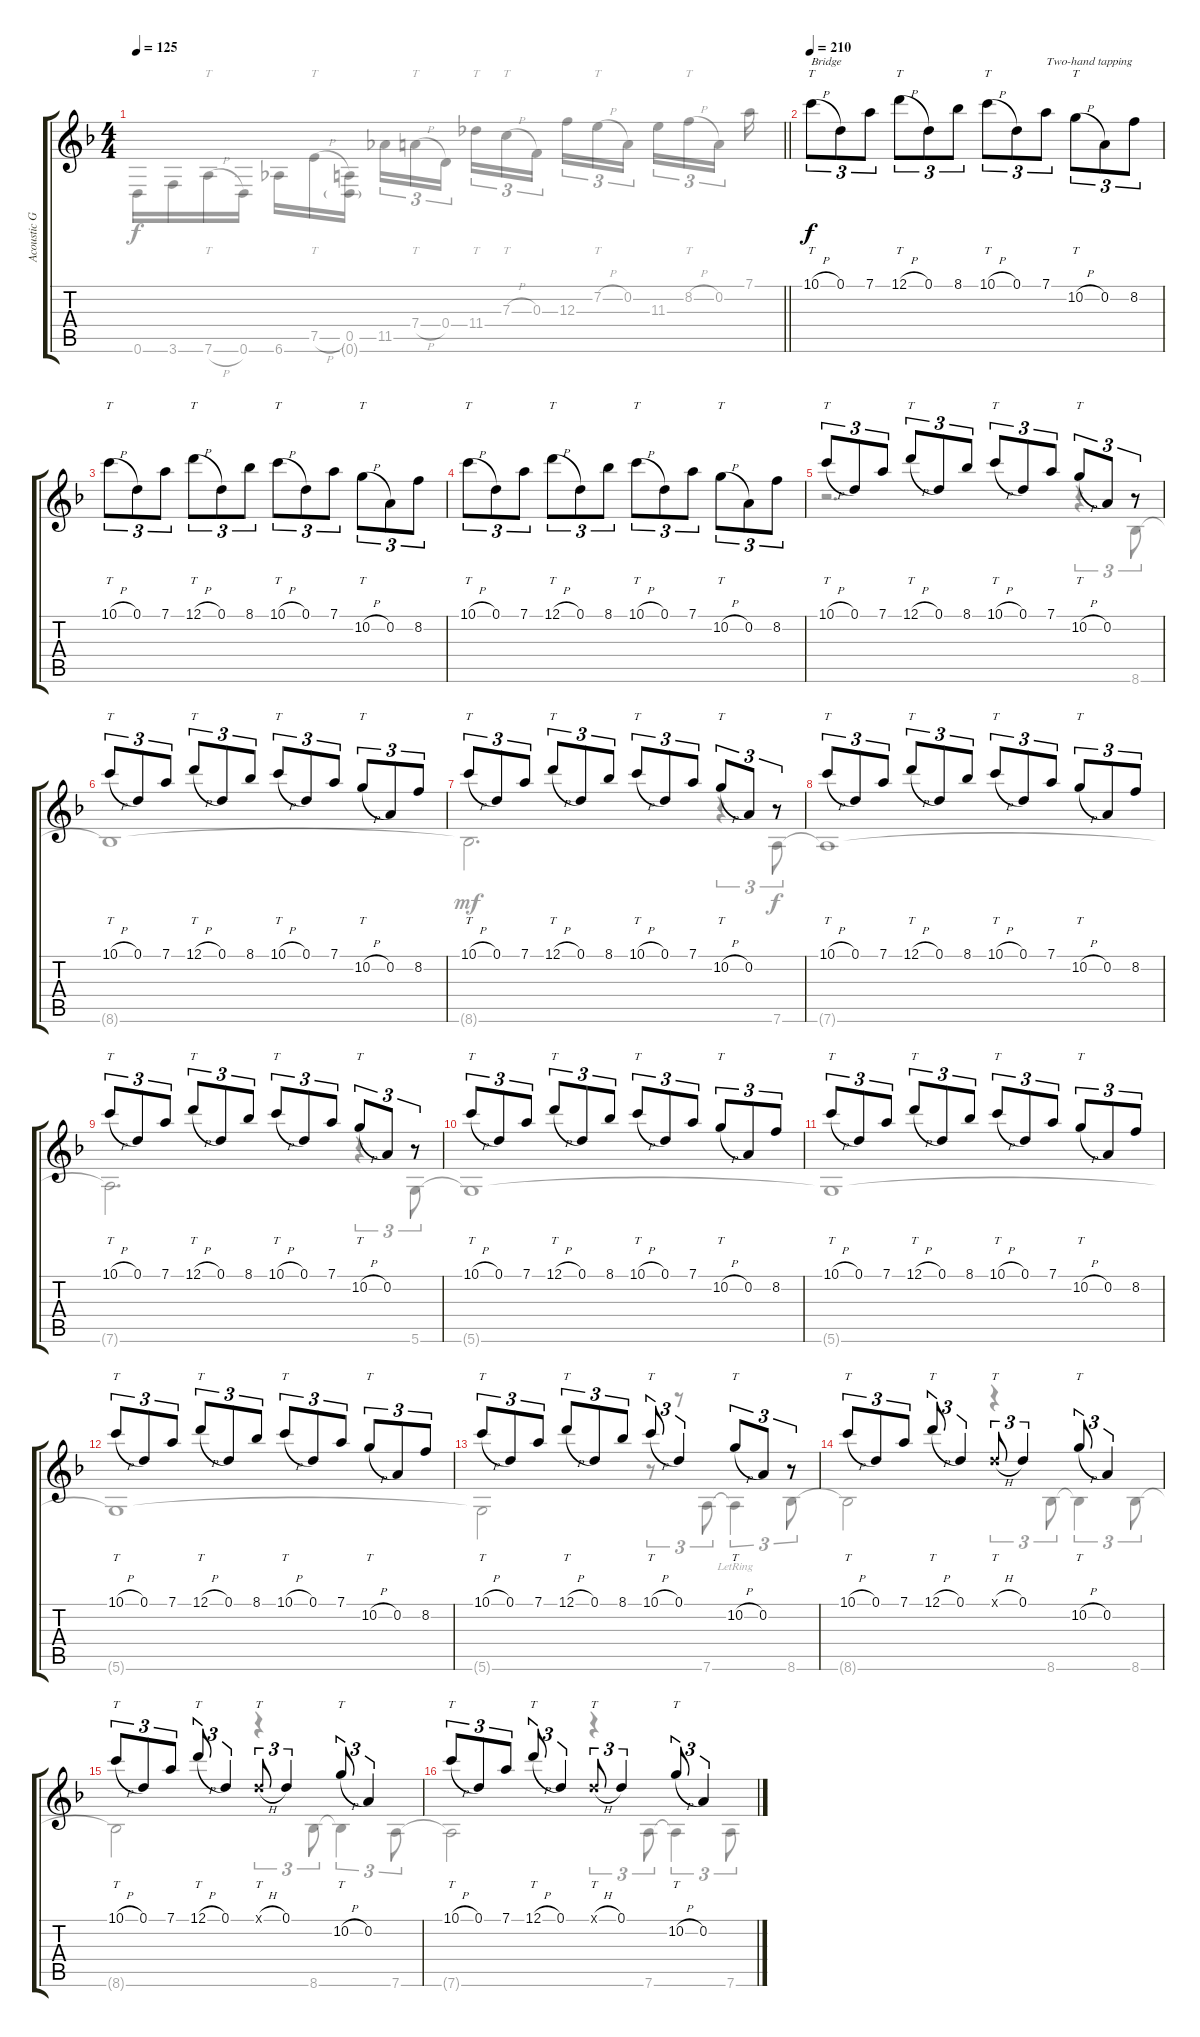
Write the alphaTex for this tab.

\track ("Acoustic Guitar" "Acoustic G") {instrument acousticguitarsteel}
\staff {score tabs}
\tuning (D4 A3 F3 D3 A2 D2) {hide}
\voice
\ts (4 4)
\tempo 125
\clef g2
\barLineRight lightlight
\ks dminor
|
\tempo 210
10.1{h}.8{tt tu (3 2) txt "Bridge" dy f} 0.1.8{tu (3 2)} 7.1.8{tu (3 2)} 12.1{h}.8{tt tu (3 2)} 0.1.8{tu (3 2)} 8.1.8{tu (3 2)} 10.1{h}.8{tt tu (3 2)} 0.1.8{tu (3 2)} 7.1.8{tu (3 2) txt "Two-hand tapping"} 10.2{h}.8{tt tu (3 2)} 0.2.8{tu (3 2)} 8.2.8{tu (3 2)} |
10.1{h}.8{tt tu (3 2)} 0.1.8{tu (3 2)} 7.1.8{tu (3 2)} 12.1{h}.8{tt tu (3 2)} 0.1.8{tu (3 2)} 8.1.8{tu (3 2)} 10.1{h}.8{tt tu (3 2)} 0.1.8{tu (3 2)} 7.1.8{tu (3 2)} 10.2{h}.8{tt tu (3 2)} 0.2.8{tu (3 2)} 8.2.8{tu (3 2)} |
10.1{h}.8{tt tu (3 2)} 0.1.8{tu (3 2)} 7.1.8{tu (3 2)} 12.1{h}.8{tt tu (3 2)} 0.1.8{tu (3 2)} 8.1.8{tu (3 2)} 10.1{h}.8{tt tu (3 2)} 0.1.8{tu (3 2)} 7.1.8{tu (3 2)} 10.2{h}.8{tt tu (3 2)} 0.2.8{tu (3 2)} 8.2.8{tu (3 2)} |
10.1{h}.8{tt tu (3 2)} 0.1.8{tu (3 2)} 7.1.8{tu (3 2)} 12.1{h}.8{tt tu (3 2)} 0.1.8{tu (3 2)} 8.1.8{tu (3 2)} 10.1{h}.8{tt tu (3 2)} 0.1.8{tu (3 2)} 7.1.8{tu (3 2)} 10.2{h}.8{tt tu (3 2)} 0.2.8{tu (3 2)} r.8{tu (3 2)} |
10.1{h}.8{tt tu (3 2)} 0.1.8{tu (3 2)} 7.1.8{tu (3 2)} 12.1{h}.8{tt tu (3 2)} 0.1.8{tu (3 2)} 8.1.8{tu (3 2)} 10.1{h}.8{tt tu (3 2)} 0.1.8{tu (3 2)} 7.1.8{tu (3 2)} 10.2{h}.8{tt tu (3 2)} 0.2.8{tu (3 2)} 8.2.8{tu (3 2)} |
10.1{h}.8{tt tu (3 2)} 0.1.8{tu (3 2)} 7.1.8{tu (3 2)} 12.1{h}.8{tt tu (3 2)} 0.1.8{tu (3 2)} 8.1.8{tu (3 2)} 10.1{h}.8{tt tu (3 2)} 0.1.8{tu (3 2)} 7.1.8{tu (3 2)} 10.2{h}.8{tt tu (3 2)} 0.2.8{tu (3 2)} r.8{tu (3 2)} |
10.1{h}.8{tt tu (3 2)} 0.1.8{tu (3 2)} 7.1.8{tu (3 2)} 12.1{h}.8{tt tu (3 2)} 0.1.8{tu (3 2)} 8.1.8{tu (3 2)} 10.1{h}.8{tt tu (3 2)} 0.1.8{tu (3 2)} 7.1.8{tu (3 2)} 10.2{h}.8{tt tu (3 2)} 0.2.8{tu (3 2)} 8.2.8{tu (3 2)} |
10.1{h}.8{tt tu (3 2)} 0.1.8{tu (3 2)} 7.1.8{tu (3 2)} 12.1{h}.8{tt tu (3 2)} 0.1.8{tu (3 2)} 8.1.8{tu (3 2)} 10.1{h}.8{tt tu (3 2)} 0.1.8{tu (3 2)} 7.1.8{tu (3 2)} 10.2{h}.8{tt tu (3 2)} 0.2.8{tu (3 2)} r.8{tu (3 2)} |
10.1{h}.8{tt tu (3 2)} 0.1.8{tu (3 2)} 7.1.8{tu (3 2)} 12.1{h}.8{tt tu (3 2)} 0.1.8{tu (3 2)} 8.1.8{tu (3 2)} 10.1{h}.8{tt tu (3 2)} 0.1.8{tu (3 2)} 7.1.8{tu (3 2)} 10.2{h}.8{tt tu (3 2)} 0.2.8{tu (3 2)} 8.2.8{tu (3 2)} |
10.1{h}.8{tt tu (3 2)} 0.1.8{tu (3 2)} 7.1.8{tu (3 2)} 12.1{h}.8{tt tu (3 2)} 0.1.8{tu (3 2)} 8.1.8{tu (3 2)} 10.1{h}.8{tt tu (3 2)} 0.1.8{tu (3 2)} 7.1.8{tu (3 2)} 10.2{h}.8{tt tu (3 2)} 0.2.8{tu (3 2)} 8.2.8{tu (3 2)} |
10.1{h}.8{tt tu (3 2)} 0.1.8{tu (3 2)} 7.1.8{tu (3 2)} 12.1{h}.8{tt tu (3 2)} 0.1.8{tu (3 2)} 8.1.8{tu (3 2)} 10.1{h}.8{tt tu (3 2)} 0.1.8{tu (3 2)} 7.1.8{tu (3 2)} 10.2{h}.8{tt tu (3 2)} 0.2.8{tu (3 2)} 8.2.8{tu (3 2)} |
10.1{h}.8{tt tu (3 2)} 0.1.8{tu (3 2)} 7.1.8{tu (3 2)} 12.1{h}.8{tt tu (3 2)} 0.1.8{tu (3 2)} 8.1.8{tu (3 2)} 10.1{h}.8{tt tu (3 2)} 0.1.4{tu (3 2)} 10.2{h}.8{tt tu (3 2)} 0.2.8{tu (3 2)} r.8{tu (3 2)} |
10.1{h}.8{tt tu (3 2)} 0.1.8{tu (3 2)} 7.1.8{tu (3 2)} 12.1{h}.8{tt tu (3 2)} 0.1.4{tu (3 2)} 0.1{h x}.8{tt tu (3 2)} 0.1.4{tu (3 2)} 10.2{h}.8{tt tu (3 2)} 0.2.4{tu (3 2)} |
10.1{h}.8{tt tu (3 2)} 0.1.8{tu (3 2)} 7.1.8{tu (3 2)} 12.1{h}.8{tt tu (3 2)} 0.1.4{tu (3 2)} 0.1{h x}.8{tt tu (3 2)} 0.1.4{tu (3 2)} 10.2{h}.8{tt tu (3 2)} 0.2.4{tu (3 2)} |
10.1{h}.8{tt tu (3 2)} 0.1.8{tu (3 2)} 7.1.8{tu (3 2)} 12.1{h}.8{tt tu (3 2)} 0.1.4{tu (3 2)} 0.1{h x}.8{tt tu (3 2)} 0.1.4{tu (3 2)} 10.2{h}.8{tt tu (3 2)} 0.2.4{tu (3 2)}
\voice
\clef g2
\ottava regular
\simile none
\barLineRight lightlight
\ks dminor
0.6.16{dy f} 3.6.16 7.6{h}.16{tt} 0.6.16 6.6.16 7.5{h}.16{tt} (0.5 0.6{g}).16 11.5.16{tu (3 2)} 7.4{h}.16{tt tu (3 2)} 0.4.16{tu (3 2)} 11.4.16{tt tu (3 2)} 7.3{h}.16{tt tu (3 2)} 0.3.16{tu (3 2)} 12.3.16{tu (3 2)} 7.2{h}.16{tt tu (3 2)} 0.2.16{tu (3 2)} 11.3.16{tu (3 2)} 8.2{h}.16{tt tu (3 2)} 0.2.16{tu (3 2)} 7.1.16 |
|
|
|
r.2{d} r.4{tu (3 2)} 8.6.8{tu (3 2)} |
8.6{t}.1 |
8.6{t}.2{d dy mf} r.4{tu (3 2)} 7.6.8{tu (3 2) dy f} |
7.6{t}.1 |
7.6{t}.2{d} r.4{tu (3 2)} 5.6.8{tu (3 2)} |
5.6{t}.1 |
5.6{t}.1 |
5.6{t}.1 |
5.6{t}.2 r.8{tu (3 2)} r.8{tu (3 2)} 7.6.8{tu (3 2)} 7.6{lr t}.4{tu (3 2)} 8.6.8{tu (3 2)} |
8.6{t}.2 r.4{tu (3 2)} 8.6.8{tu (3 2)} 8.6{t}.4{tu (3 2)} 8.6.8{tu (3 2)} |
8.6{t}.2 r.4{tu (3 2)} 8.6.8{tu (3 2)} 8.6{t}.4{tu (3 2)} 7.6.8{tu (3 2)} |
7.6{t}.2 r.4{tu (3 2)} 7.6.8{tu (3 2)} 7.6{t}.4{tu (3 2)} 7.6.8{tu (3 2)}
